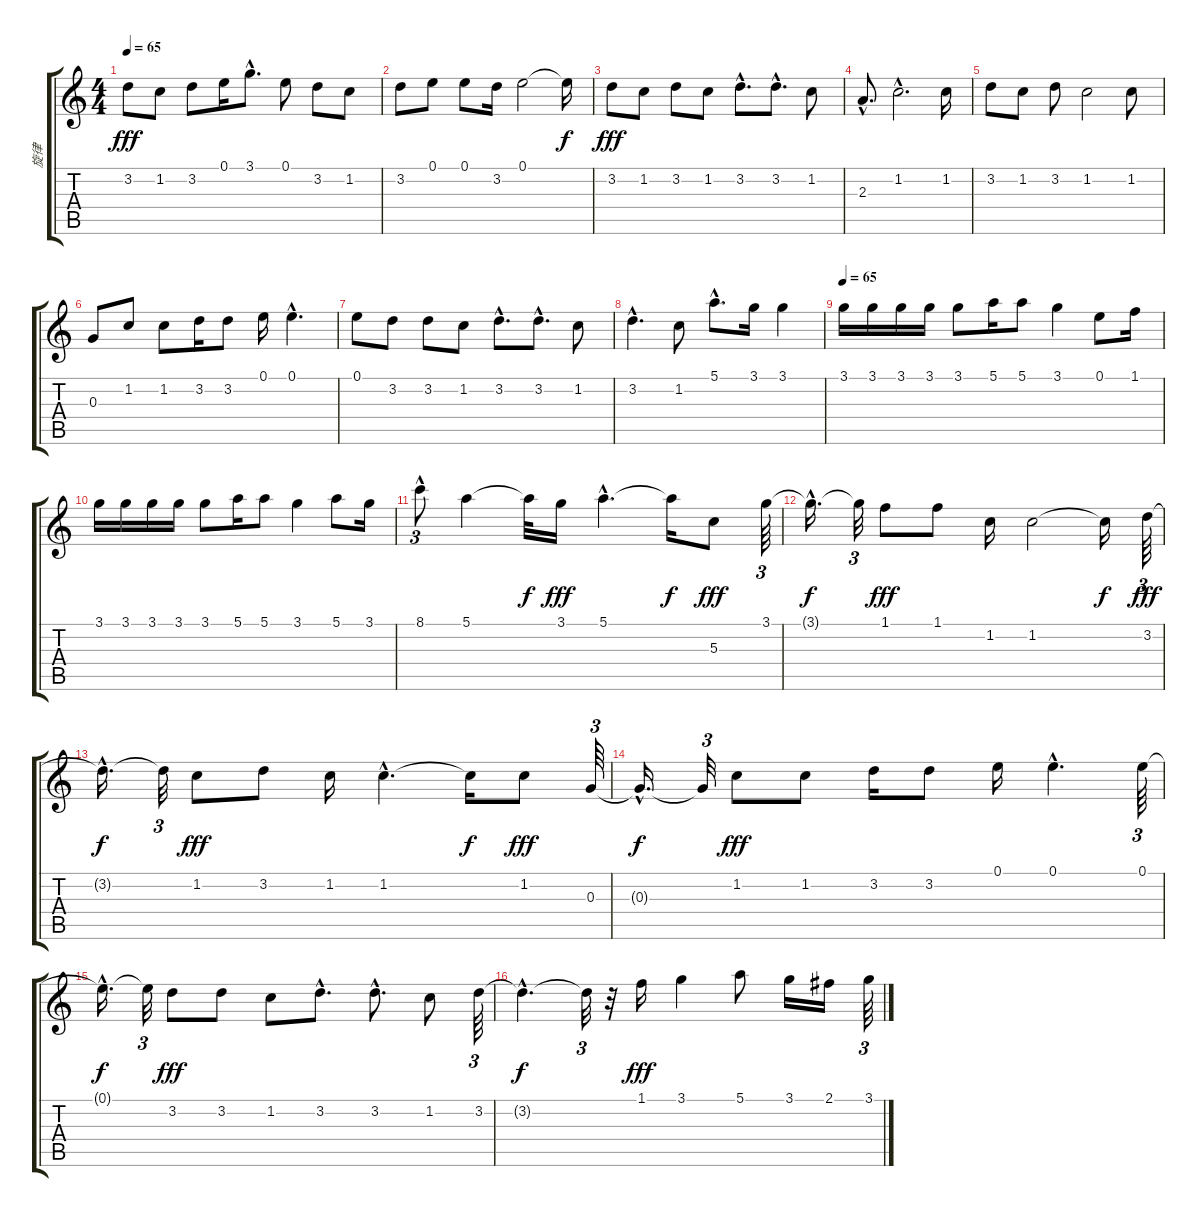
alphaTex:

\track ("旋律" "旋律") {instrument acousticguitarsteel}
\staff {score tabs}
\tuning (E4 B3 G3 D3 A2 E2) {hide}
\ts (4 4)
\tempo 65
\clef g2
\ks c
3.2.8{dy fff} 1.2.8 3.2.8 0.1.16 3.1{hac}.8{d} 0.1.8 3.2.8 1.2.8 |
3.2.8 0.1.8 0.1.8 3.2.16 0.1.2 0.1{t}.16{dy f} |
3.2.8{dy fff} 1.2.8 3.2.8 1.2.8 3.2{hac}.8{d} 3.2{hac}.8{d} 1.2.8 |
2.3{hac}.8{d} 1.2{hac}.2{d} 1.2.16 |
3.2.8 1.2.8 3.2.8 1.2.2 1.2.8 |
0.3.8 1.2.8 1.2.8 3.2.16 3.2.8 0.1.16 0.1{hac}.4{d} |
0.1.8 3.2.8 3.2.8 1.2.8 3.2{hac}.8{d} 3.2{hac}.8{d} 1.2.8 |
3.2{hac}.4{d} 1.2.8 5.1{hac}.8{d} 3.1.16 3.1.4 |
\tempo 65
3.1.16 3.1.16 3.1.16 3.1.16 3.1.8 5.1.16 5.1.8 3.1.4 0.1.8 1.1.16 |
3.1.16 3.1.16 3.1.16 3.1.16 3.1.8 5.1.16 5.1.8 3.1.4 5.1.8 3.1.16 |
8.1{hac}.8{tu (3 2)} 5.1.4 5.1{t}.32{dy f} 3.1.16{dy fff} 5.1{hac}.4{d} 5.1{t}.16{dy f} 5.3.8{dy fff} 3.1.64{tu (3 2)} |
3.1{hac t}.16{d dy f} 3.1{t}.32{tu (3 2)} 1.1.8{dy fff} 1.1.8 1.2.16 1.2.2 1.2{t}.16{dy f} 3.2.64{tu (3 2) dy fff} |
3.2{hac t}.16{d dy f} 3.2{t}.32{tu (3 2)} 1.2.8{dy fff} 3.2.8 1.2.16 1.2{hac}.4{d} 1.2{t}.16{dy f} 1.2.8{dy fff} 0.3.64{tu (3 2)} |
0.3{hac t}.16{d dy f} 0.3{t}.32{tu (3 2)} 1.2.8{dy fff} 1.2.8 3.2.16 3.2.8 0.1.16 0.1{hac}.4{d} 0.1.64{tu (3 2)} |
0.1{hac t}.16{d dy f} 0.1{t}.32{tu (3 2)} 3.2.8{dy fff} 3.2.8 1.2.8 3.2{hac}.8{d} 3.2{hac}.8{d} 1.2.8 3.2.64{tu (3 2)} |
3.2{hac t}.4{d dy f} 3.2{t}.32{tu (3 2)} r.32 1.1.16{dy fff} 3.1.4 5.1.8 3.1.16 2.1.16 3.1.64{tu (3 2)}
